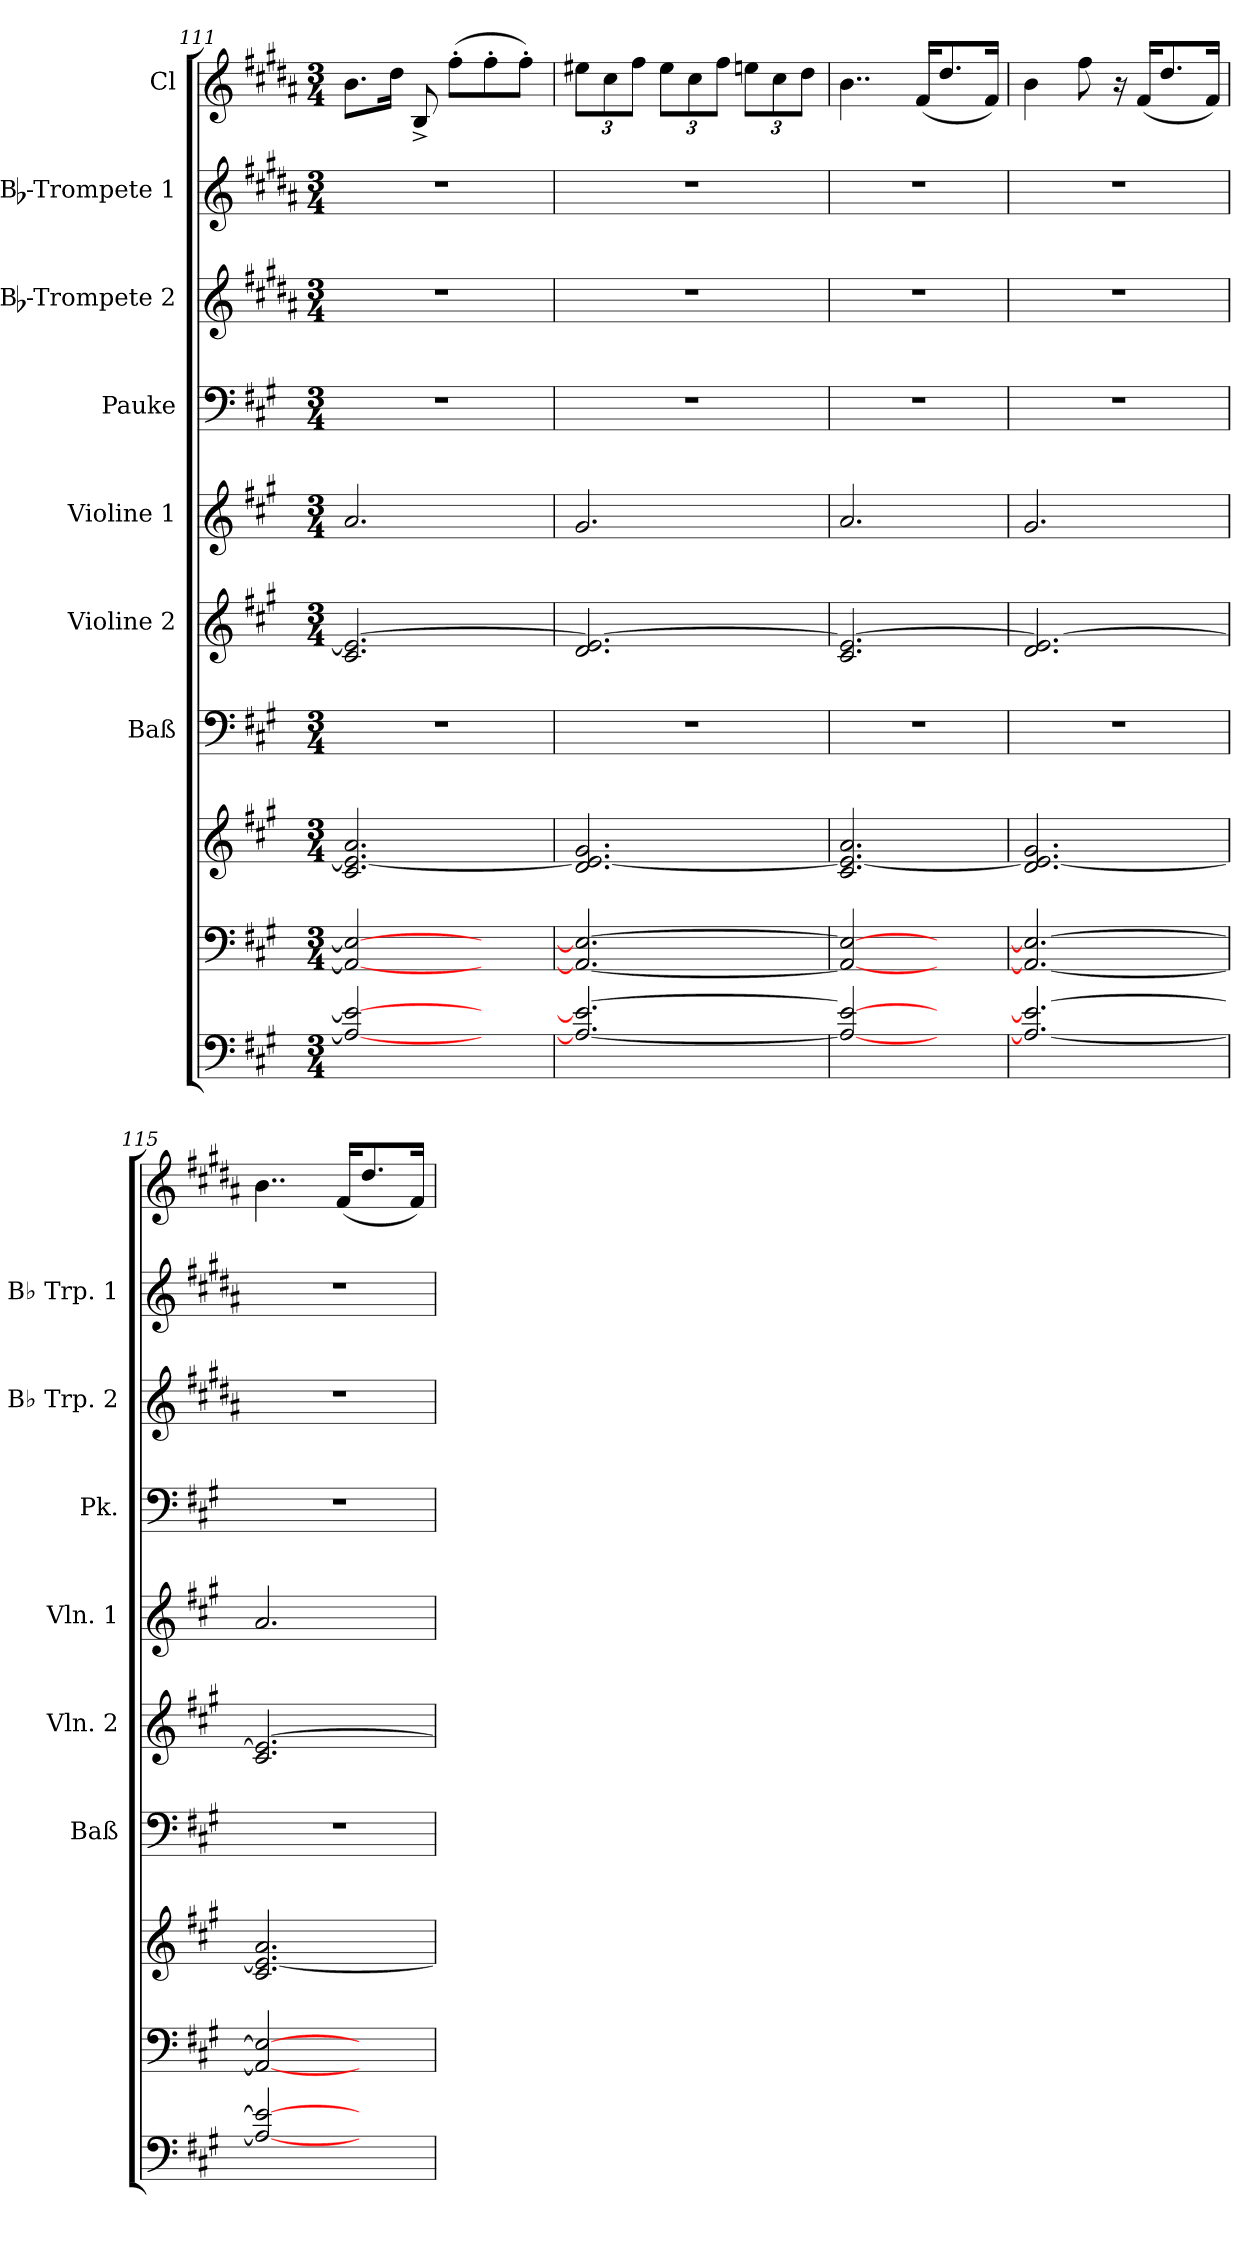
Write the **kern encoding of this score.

**kern	**kern	**kern	**kern	**kern	**kern	**kern	**kern	**kern	**kern
*part9	*part8	*part8	*part7	*part6	*part5	*part4	*part3	*part2	*part1
*staff10	*staff9	*staff8	*staff7	*staff6	*staff5	*staff4	*staff3	*staff2	*staff1
*	*	*	*I"Baß	*I"Violine 2	*I"Violine 1	*I"Pauke	*I"Bb-Trompete 2	*I"Bb-Trompete 1	*I"Cl
*	*	*	*I'Baß	*I'Vln. 2	*I'Vln. 1	*I'Pk.	*I'Bb Trp. 2	*I'Bb Trp. 1	*
*clefF4	*clefF4	*clefG2	*clefF4	*clefG2	*clefG2	*clefF4	*clefG2	*clefG2	*clefG2
*ITrd7c12	*	*	*	*	*	*	*ITrd1c2	*ITrd1c2	*ITrd1c2
*k[f#c#g#]	*k[f#c#g#]	*k[f#c#g#]	*k[f#c#g#]	*k[f#c#g#]	*k[f#c#g#]	*k[f#c#g#]	*k[f#c#g#]	*k[f#c#g#]	*k[f#c#g#]
*A:	*A:	*A:	*A:	*A:	*A:	*A:	*A:	*A:	*A:
*M3/4	*M3/4	*M3/4	*M3/4	*M3/4	*M3/4	*M3/4	*M3/4	*M3/4	*M3/4
=111	=111	=111	=111	=111	=111	=111	=111	=111	=111
2AA/_ 2E/_	2AA/_ 2E/_	2.c#/ 2.e/_ 2.a/	2.r	2.c#/ 2.e/_	2.a/	2.r	2.r	2.r	8.a\L
.	.	.	.	.	.	.	.	.	16cc#\Jk
.	.	.	.	.	.	.	.	.	8A^>/
.	.	.	.	.	.	.	.	.	(>8ee'>\L
4ryy	4ryy	.	.	.	.	.	.	.	8ee'>\
.	.	.	.	.	.	.	.	.	8ee'>\J)
=112	=112	=112	=112	=112	=112	=112	=112	=112	=112
2.AA/_ 2.E/_	2.AA/_ 2.E/_	2.d/ 2.e/_ 2.g#/	2.r	2.d/ 2.e/_	2.g#/	2.r	2.r	2.r	12dd#X\L
.	.	.	.	.	.	.	.	.	12b\
.	.	.	.	.	.	.	.	.	12ee\J
.	.	.	.	.	.	.	.	.	12dd#\L
.	.	.	.	.	.	.	.	.	12b\
.	.	.	.	.	.	.	.	.	12ee\J
.	.	.	.	.	.	.	.	.	12ddn\L
.	.	.	.	.	.	.	.	.	12b\
.	.	.	.	.	.	.	.	.	12cc#\J
!!LO:PB:g=z
=113	=113	=113	=113	=113	=113	=113	=113	=113	=113
2AA/_ 2E/_	2AA/_ 2E/_	2.c#/ 2.e/_ 2.a/	2.r	2.c#/ 2.e/_	2.a/	2.r	2.r	2.r	4..a\
.	.	.	.	.	.	.	.	.	(<16e/KL
4ryy	4ryy	.	.	.	.	.	.	.	8.cc#/
.	.	.	.	.	.	.	.	.	16e/Jk)
=114	=114	=114	=114	=114	=114	=114	=114	=114	=114
2.AA/_ 2.E/_	2.AA/_ 2.E/_	2.d/ 2.e/_ 2.g#/	2.r	2.d/ 2.e/_	2.g#/	2.r	2.r	2.r	4a\
.	.	.	.	.	.	.	.	.	8ee\
.	.	.	.	.	.	.	.	.	16r
.	.	.	.	.	.	.	.	.	(<16e/KL
.	.	.	.	.	.	.	.	.	8.cc#/
.	.	.	.	.	.	.	.	.	16e/Jk)
=115	=115	=115	=115	=115	=115	=115	=115	=115	=115
2AA/_ 2E/_	2AA/_ 2E/_	2.c#/ 2.e/_ 2.a/	2.r	2.c#/ 2.e/_	2.a/	2.r	2.r	2.r	4..a\
.	.	.	.	.	.	.	.	.	(<16e/KL
4ryy	4ryy	.	.	.	.	.	.	.	8.cc#/
.	.	.	.	.	.	.	.	.	16e/Jk)
=	=	=	=	=	=	=	=	=	=
*-	*-	*-	*-	*-	*-	*-	*-	*-	*-
